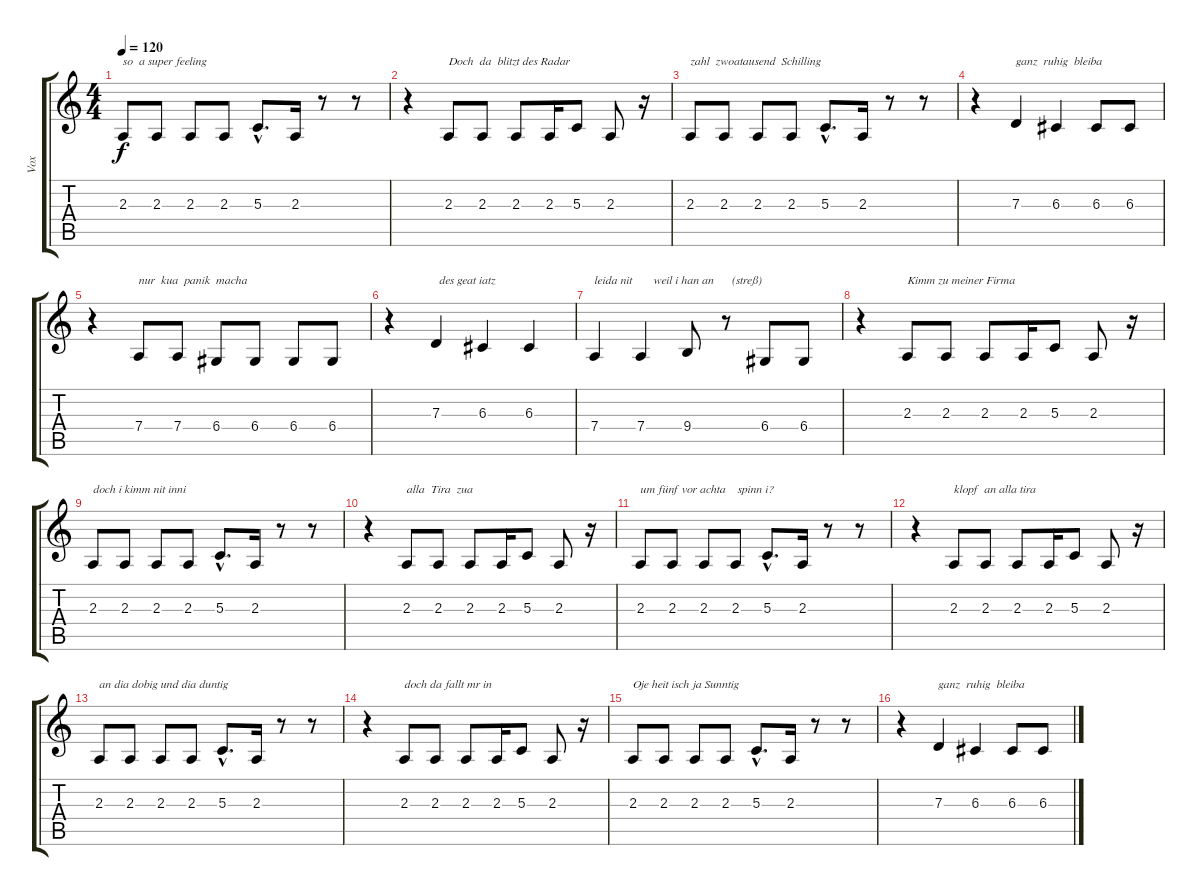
\track ("Vox" "Vox") {instrument lead6voice}
\staff {score tabs}
\tuning (E4 B3 G3 D3 A2 E2) {hide}
\ts (4 4)
\tempo 120
\clef g2
\ks c
2.3.8{txt "so  a super feeling" dy f} 2.3.8 2.3.8 2.3.8 5.3{hac}.8{d} 2.3.16 r.8 r.8 |
r.4 2.3.8{txt "Doch  da  blitzt des Radar"} 2.3.8 2.3.8 2.3.16 5.3.8 2.3.8 r.16 |
2.3.8{txt "zahl  zwoatausend  Schilling"} 2.3.8 2.3.8 2.3.8 5.3{hac}.8{d} 2.3.16 r.8 r.8 |
r.4 7.3.4{txt "ganz  ruhig  bleiba"} 6.3.4 6.3.8 6.3.8 |
r.4 7.4.8{txt "nur  kua  panik  macha"} 7.4.8 6.4.8 6.4.8 6.4.8 6.4.8 |
r.4 7.3.4{txt " des geat iatz"} 6.3.4 6.3.4 |
7.4.4{txt "leida nit       weil i han an      (streß)"} 7.4.4 9.4.8 r.8 6.4.8 6.4.8 |
r.4 2.3.8{txt "Kimm zu meiner Firma"} 2.3.8 2.3.8 2.3.16 5.3.8 2.3.8 r.16 |
2.3.8{txt "doch i kimm nit inni"} 2.3.8 2.3.8 2.3.8 5.3{hac}.8{d} 2.3.16 r.8 r.8 |
r.4 2.3.8{txt "alla  Tira  zua"} 2.3.8 2.3.8 2.3.16 5.3.8 2.3.8 r.16 |
2.3.8{txt "um fünf vor achta    spinn i?"} 2.3.8 2.3.8 2.3.8 5.3{hac}.8{d} 2.3.16 r.8 r.8 |
r.4 2.3.8{txt "klopf  an alla tira"} 2.3.8 2.3.8 2.3.16 5.3.8 2.3.8 r.16 |
2.3.8{txt "an dia dobig und dia duntig"} 2.3.8 2.3.8 2.3.8 5.3{hac}.8{d} 2.3.16 r.8 r.8 |
r.4 2.3.8{txt "doch da fallt mr in "} 2.3.8 2.3.8 2.3.16 5.3.8 2.3.8 r.16 |
2.3.8{txt "Oje heit isch ja Sunntig"} 2.3.8 2.3.8 2.3.8 5.3{hac}.8{d} 2.3.16 r.8 r.8 |
r.4 7.3.4{txt "ganz  ruhig  bleiba"} 6.3.4 6.3.8 6.3.8
